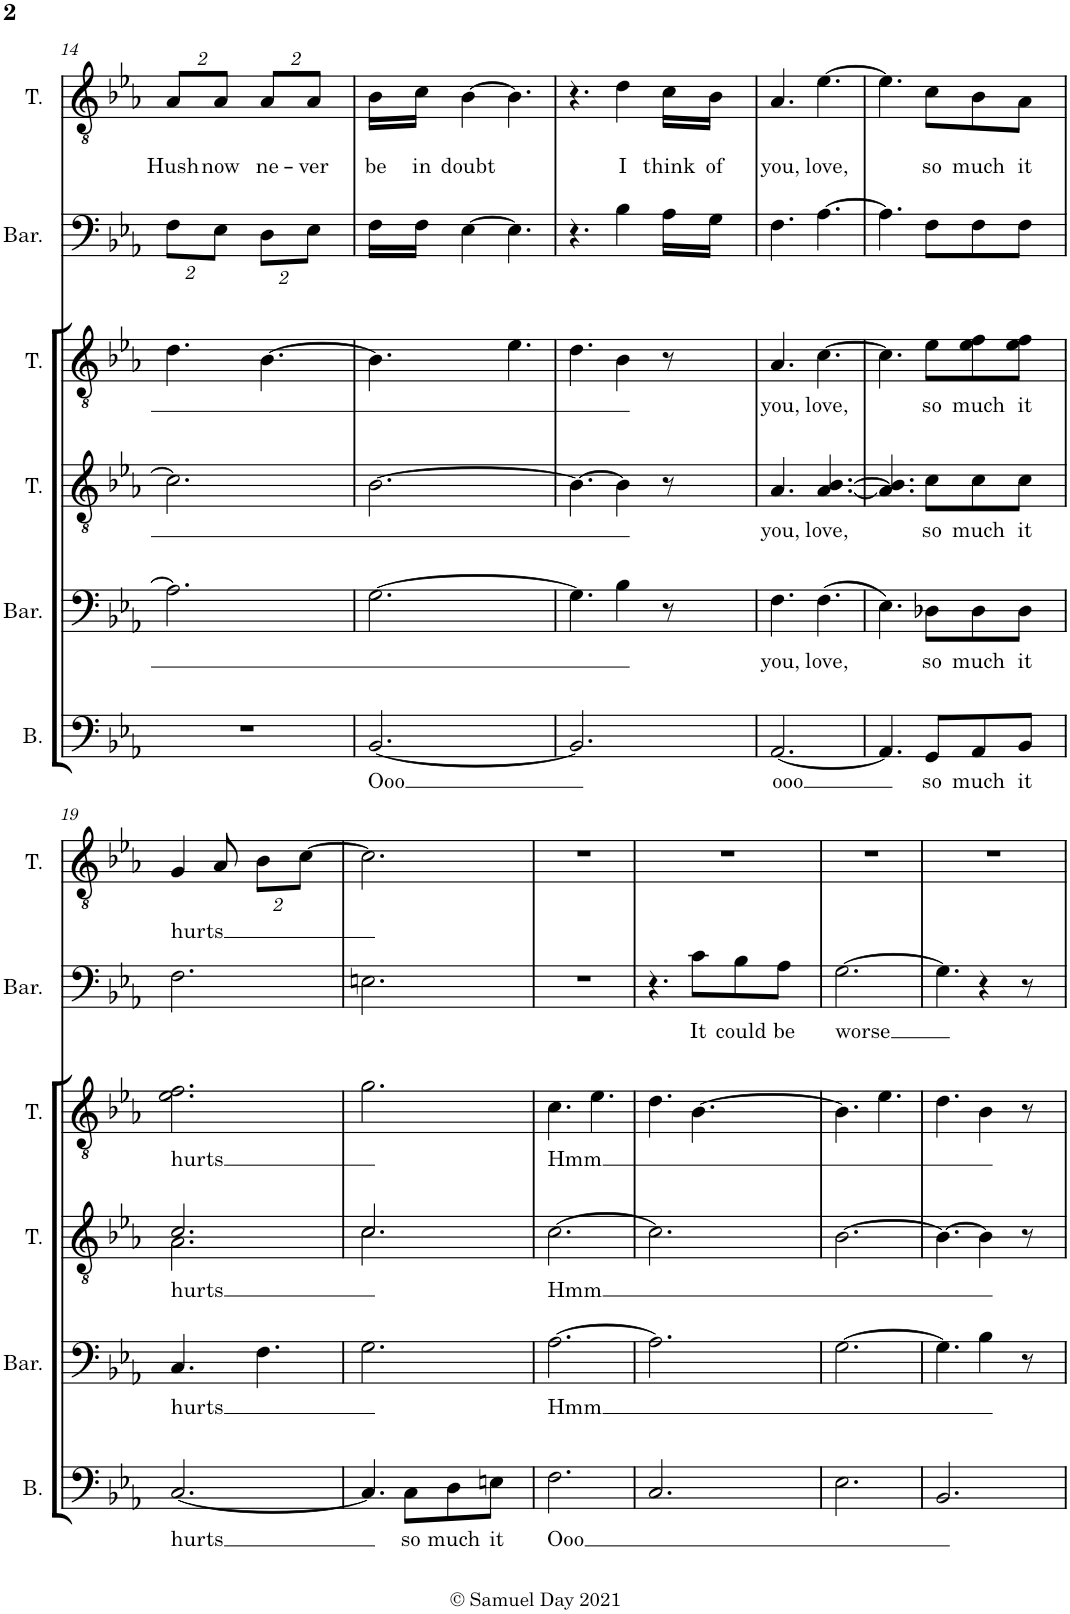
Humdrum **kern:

**kern	**text	**kern	**text	**kern	**text	**kern	**text	**kern	**text	**kern	**text	**text
*part6	*part6	*part5	*part5	*part4	*part4	*part3	*part3	*part2	*part2	*part1	*part1	*part1
*staff6	*staff6	*staff5	*staff5	*staff4	*staff4	*staff3	*staff3	*staff2	*staff2	*staff1	*staff1	*staff1
*I"Bass	*	*I"Baritone	*	*I"Tenor	*	*I"Tenor	*	*I"Baritone	*	*I"Tenor	*	*
*I'B.	*	*I'Bar.	*	*I'T.	*	*I'T.	*	*I'Bar.	*	*I'T.	*	*
!!LO:PB:g=z
*clefF4	*	*clefF4	*	*clefGv2	*	*clefGv2	*	*clefF4	*	*clefGv2	*	*
*k[b-e-a-]	*	*k[b-e-a-]	*	*k[b-e-a-]	*	*k[b-e-a-]	*	*k[b-e-a-]	*	*k[b-e-a-]	*	*
*M6/8	*	*M6/8	*	*M6/8	*	*M6/8	*	*M6/8	*	*M6/8	*	*
*	*	*	*	*	*	*	*	*Xbrackettup	*	*Xbrackettup	*	*
=14	=14	=14	=14	=14	=14	=14	=14	=14	=14	=14	=14	=14
!	!	!	!	!	!	!	!	!	!	!	!	!LO:LY:b
2.r	.	2.A-\]	.	2.c\]	.	4.d\	.	16%3F\L	.	16%3A-/L	.	Hush
!	!	!	!	!	!	!	!	!	!	!	!	!LO:LY:b
.	.	.	.	.	.	.	.	16%3E-\J	.	16%3A-/J	.	now
!	!	!	!	!	!	!	!	!	!	!	!	!LO:LY:b
.	.	.	.	.	.	[4.B-\	.	16%3D\L	.	16%3A-/L	.	ne-
!	!	!	!	!	!	!	!	!	!	!	!	!LO:LY:b
.	.	.	.	.	.	.	.	16%3E-\J	.	16%3A-/J	.	-ver
=15	=15	=15	=15	=15	=15	=15	=15	=15	=15	=15	=15	=15
!	!LO:LY:b	!	!	!	!	!	!	!	!	!	!	!LO:LY:b
[2.BB-/	Ooo	[2.G\	.	[2.B-\	.	4.B-\]	.	16F\LL	.	16B-\LL	.	be
!	!	!	!	!	!	!	!	!	!	!	!	!LO:LY:b
.	.	.	.	.	.	.	.	16F\JJ	.	16c\JJ	.	in
!	!	!	!	!	!	!	!	!	!	!	!	!LO:LY:b
.	.	.	.	.	.	.	.	[4E-\	.	[4B-\	.	doubt
.	.	.	.	.	.	4.e-\	.	4.E-\]	.	4.B-\]	.	.
=16	=16	=16	=16	=16	=16	=16	=16	=16	=16	=16	=16	=16
2.BB-/]	.	4.G\]	.	4.B-\_	.	4.d\	.	4.r	.	4.r	.	.
!	!	!	!	!	!	!	!	!	!	!	!	!LO:LY:b
.	.	4B-\	.	4B-\]	.	4B-\	.	4B-\	.	4d\	.	I
!	!	!	!	!	!	!	!	!	!	!	!	!LO:LY:b
.	.	8r	.	8r	.	8r	.	16A-\LL	.	16c\LL	.	think
!	!	!	!	!	!	!	!	!	!	!	!	!LO:LY:b
.	.	.	.	.	.	.	.	16G\JJ	.	16B-\JJ	.	of
=17	=17	=17	=17	=17	=17	=17	=17	=17	=17	=17	=17	=17
!	!LO:LY:b	!	!LO:LY:b	!	!LO:LY:b	!	!LO:LY:b	!	!	!	!	!LO:LY:b
[2.AA-/	ooo	4.F\	you,	4.A-/	you,	4.A-/	you,	4.F\	.	4.A-/	.	you,
!	!	!	!LO:LY:b	!	!LO:LY:b	!	!LO:LY:b	!	!	!	!	!LO:LY:b
.	.	(4.F\	love,	[4.A-/ [4.B-/	love,	[4.c\	love,	[4.A-\	.	[4.e-\	.	love,
=18	=18	=18	=18	=18	=18	=18	=18	=18	=18	=18	=18	=18
4.AA-/]	.	4.E-\)	.	4.A-/] 4.B-/]	.	4.c\]	.	4.A-\]	.	4.e-\]	.	.
!	!LO:LY:b	!	!LO:LY:b	!	!LO:LY:b	!	!LO:LY:b	!	!	!	!	!LO:LY:b
8GG/L	so	8D-X\L	so	8c\L	so	8e-\L	so	8F\L	.	8c\L	.	so
!	!LO:LY:b	!	!LO:LY:b	!	!LO:LY:b	!	!LO:LY:b	!	!	!	!	!LO:LY:b
8AA-/	much	8D-\	much	8c\	much	8e-\ 8f\	much	8F\	.	8B-\	.	much
!	!LO:LY:b	!	!LO:LY:b	!	!LO:LY:b	!	!LO:LY:b	!	!	!	!	!LO:LY:b
8BB-/J	it	8D-\J	it	8c\J	it	8e-\ 8f\J	it	8F\J	.	8A-\J	.	it
!!LO:LB:g=z
=19	=19	=19	=19	=19	=19	=19	=19	=19	=19	=19	=19	=19
!	!LO:LY:b	!	!LO:LY:b	!	!LO:LY:b	!	!LO:LY:b	!	!	!	!	!LO:LY:b
*	*	*	*	*^	*	*	*	*	*	*	*	*
[2.C/	hurts	4.C/	hurts	2.A-\	2.c/	hurts	2.e-\ 2.f\	hurts	2.F\	.	4G/	.	hurts
.	.	.	.	.	.	.	.	.	.	.	8A-/	.	.
.	.	4.F\	.	.	.	.	.	.	.	.	16%3B-\L	.	.
.	.	.	.	.	.	.	.	.	.	.	[16%3c\J	.	.
=20	=20	=20	=20	=20	=20	=20	=20	=20	=20	=20	=20	=20	=20
4.C/]	.	2.G\	.	2.c\	2.c/	.	2.g\	.	2.En\	.	2.c\]	.	.
!	!LO:LY:b	!	!	!	!	!	!	!	!	!	!	!	!
8C\L	so	.	.	.	.	.	.	.	.	.	.	.	.
!	!LO:LY:b	!	!	!	!	!	!	!	!	!	!	!	!
8D\	much	.	.	.	.	.	.	.	.	.	.	.	.
!	!LO:LY:b	!	!	!	!	!	!	!	!	!	!	!	!
8En\J	it	.	.	.	.	.	.	.	.	.	.	.	.
*	*	*	*	*v	*v	*	*	*	*	*	*	*	*
=21	=21	=21	=21	=21	=21	=21	=21	=21	=21	=21	=21	=21
!	!LO:LY:b	!	!LO:LY:b	!	!LO:LY:b	!	!LO:LY:b	!	!	!	!	!
2.F\	Ooo	[2.A-\	Hmm	[2.c\	Hmm	4.c\	Hmm	2.r	.	2.r	.	.
.	.	.	.	.	.	4.e-\	.	.	.	.	.	.
=22	=22	=22	=22	=22	=22	=22	=22	=22	=22	=22	=22	=22
2.C/	.	2.A-\]	.	2.c\]	.	4.d\	.	4.r	.	2.r	.	.
!	!	!	!	!	!	!	!	!	!LO:LY:b	!	!	!
.	.	.	.	.	.	[4.B-\	.	8c\L	It	.	.	.
!	!	!	!	!	!	!	!	!	!LO:LY:b	!	!	!
.	.	.	.	.	.	.	.	8B-\	could	.	.	.
!	!	!	!	!	!	!	!	!	!LO:LY:b	!	!	!
.	.	.	.	.	.	.	.	8A-\J	be	.	.	.
=23	=23	=23	=23	=23	=23	=23	=23	=23	=23	=23	=23	=23
!	!	!	!	!	!	!	!	!	!LO:LY:b	!	!	!
2.E-\	.	[2.G\	.	[2.B-\	.	4.B-\]	.	[2.G\	worse	2.r	.	.
.	.	.	.	.	.	4.e-\	.	.	.	.	.	.
=24	=24	=24	=24	=24	=24	=24	=24	=24	=24	=24	=24	=24
2.BB-/	.	4.G\]	.	4.B-\_	.	4.d\	.	4.G\]	.	2.r	.	.
.	.	4B-\	.	4B-\]	.	4B-\	.	4r	.	.	.	.
.	.	8r	.	8r	.	8r	.	8r	.	.	.	.
=	=	=	=	=	=	=	=	=	=	=	=	=
*-	*-	*-	*-	*-	*-	*-	*-	*-	*-	*-	*-	*-
